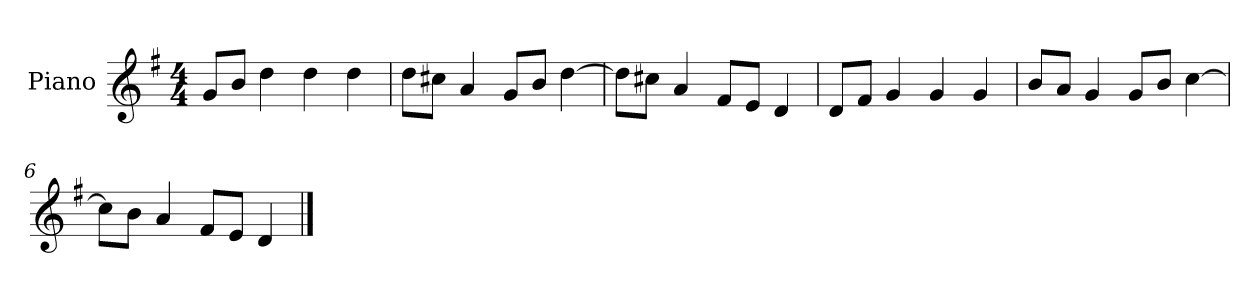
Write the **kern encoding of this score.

**kern
*part1
*staff1
*I"Piano
*I'P-no
*clefG2
*k[f#]
*M4/4
*MM90
=1
8g/L
8b/J
4dd\
4dd\
4dd\
=2
8dd\L
8cc#X\J
4a/
8g/L
8b/J
[4dd\
=3
8dd\L]
8cc#X\J
4a/
8f#/L
8e/J
4d/
=4
8d/L
8f#/J
4g/
4g/
4g/
=5
8b/L
8a/J
4g/
8g/L
8b/J
[4cc\
=6
8cc\L]
8b\J
4a/
8f#/L
8e/J
4d/
==
*-
